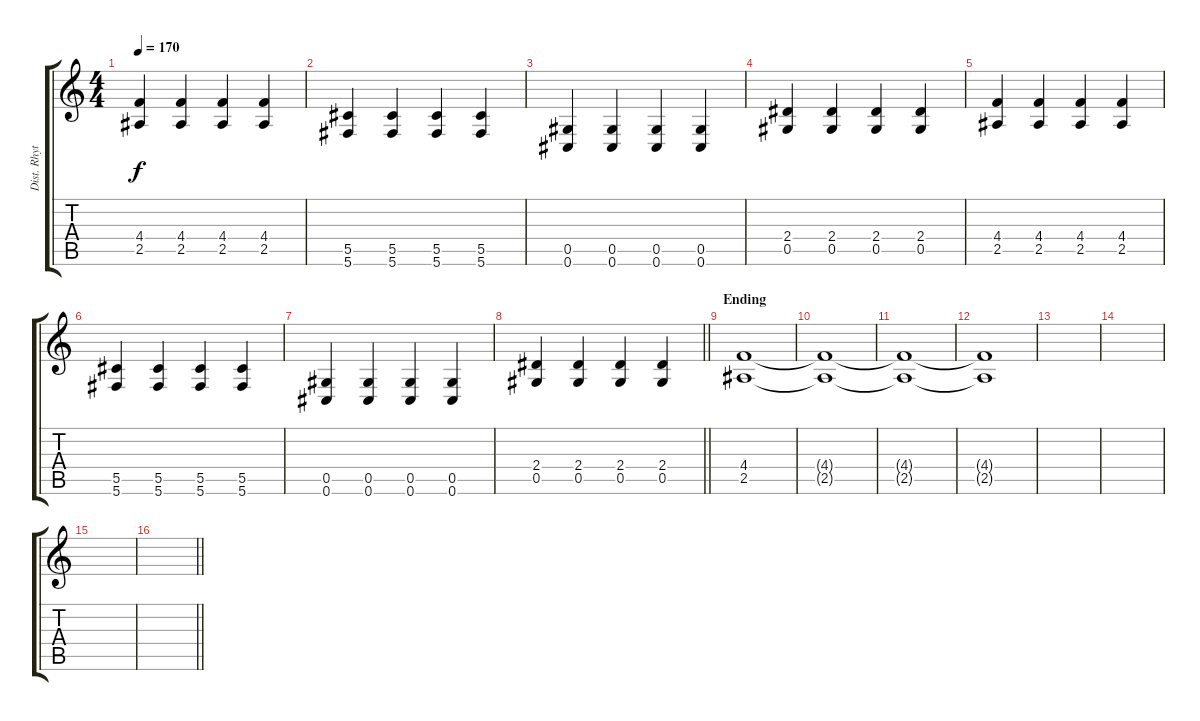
\track ("Dist. Rhytm Guitar [R]" "Dist. Rhyt") {instrument distortionguitar}
\staff {score tabs}
\tuning (Eb4 Bb3 Gb3 Db3 Ab2 Db2) {hide}
\ts (4 4)
\tempo 170
\clef g2
\ks c
(4.4 2.5).4{dy f} (4.4 2.5).4 (4.4 2.5).4 (4.4 2.5).4 |
(5.5 5.6).4 (5.5 5.6).4 (5.5 5.6).4 (5.5 5.6).4 |
(0.5 0.6).4 (0.5 0.6).4 (0.5 0.6).4 (0.5 0.6).4 |
(2.4 0.5).4 (2.4 0.5).4 (2.4 0.5).4 (2.4 0.5).4 |
(4.4 2.5).4 (4.4 2.5).4 (4.4 2.5).4 (4.4 2.5).4 |
(5.5 5.6).4 (5.5 5.6).4 (5.5 5.6).4 (5.5 5.6).4 |
(0.5 0.6).4 (0.5 0.6).4 (0.5 0.6).4 (0.5 0.6).4 |
\barLineRight lightlight
(2.4 0.5).4 (2.4 0.5).4 (2.4 0.5).4 (2.4 0.5).4 |
\section ("" "Ending")
(4.4 2.5).1{volume 0} |
(4.4{t} 2.5{t}).1 |
(4.4{t} 2.5{t}).1 |
(4.4{t} 2.5{t}).1 |
|
|
|
\barLineRight lightlight
